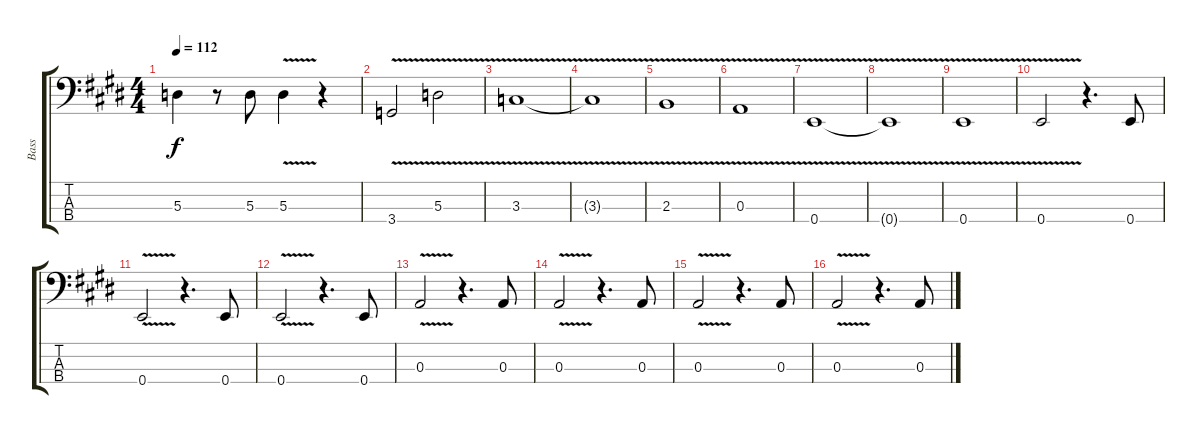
\track ("Bass" "Bass") {instrument fretlessbass}
\staff {score tabs}
\tuning (G2 D2 A1 E1) {hide}
\ts (4 4)
\tempo 112
\clef f4
\ks e
5.3.4{dy f} r.8 5.3.8 5.3{v}.4 r.4 |
3.4{v}.2 5.3{v}.2 |
3.3{v}.1 |
3.3{t}.1 |
2.3{v}.1 |
0.3{v}.1 |
0.4{v}.1 |
0.4{t}.1 |
0.4{v}.1 |
0.4{v}.2 r.4{d} 0.4.8 |
0.4{v}.2 r.4{d} 0.4.8 |
0.4{v}.2 r.4{d} 0.4.8 |
0.3{v}.2 r.4{d} 0.3.8 |
0.3{v}.2 r.4{d} 0.3.8 |
0.3{v}.2 r.4{d} 0.3.8 |
0.3{v}.2 r.4{d} 0.3.8
